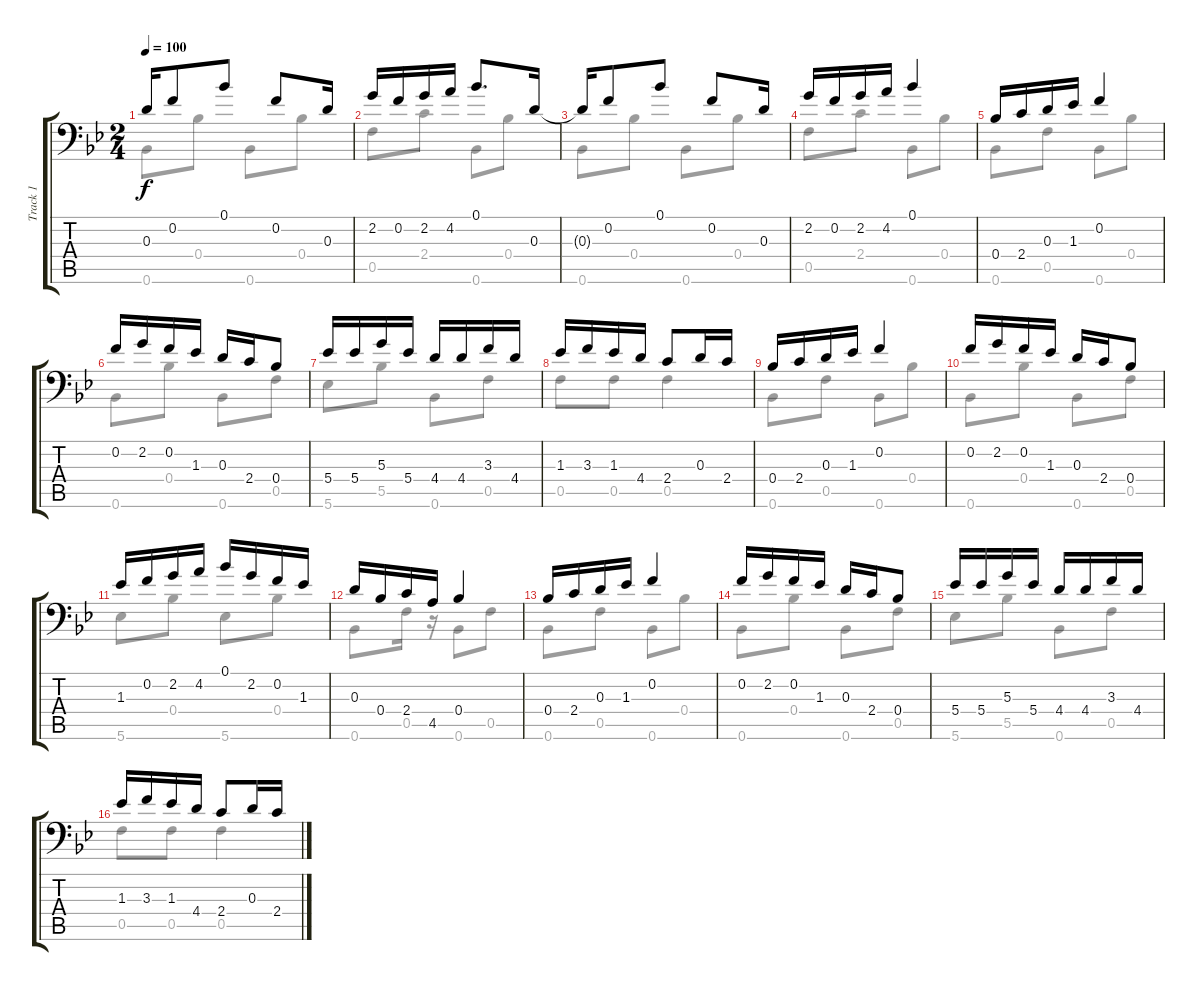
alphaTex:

\track ("Track 1" "Track 1") {instrument acousticguitarsteel}
\staff {score tabs}
\tuning (Bb3 F3 D3 Bb2 F2 Bb1) {hide}
\voice
\ts (2 4)
\tempo 100
\clef f4
\ks bb
0.3{t}.16{dy f} 0.2.8 0.1.8 0.2.8 0.3.16 |
2.2.16 0.2.16 2.2.16 4.2.16 0.1.8{d} 0.3.16 |
0.3{t}.16 0.2.8 0.1.8 0.2.8 0.3.16 |
2.2.16 0.2.16 2.2.16 4.2.16 0.1.4 |
0.4.16 2.4.16 0.3.16 1.3.16 0.2.4 |
0.2.16 2.2.16 0.2.16 1.3.16 0.3.16 2.4.16 0.4.8 |
5.4.16 5.4.16 5.3.16 5.4.16 4.4.16 4.4.16 3.3.16 4.4.16 |
1.3.16 3.3.16 1.3.16 4.4.16 2.4.8 0.3.16 2.4.16 |
0.4.16 2.4.16 0.3.16 1.3.16 0.2.4 |
0.2.16 2.2.16 0.2.16 1.3.16 0.3.16 2.4.16 0.4.8 |
1.3.16 0.2.16 2.2.16 4.2.16 0.1.16 2.2.16 0.2.16 1.3.16 |
0.3.16 0.4.16 2.4.16 4.5.16 0.4.4 |
0.4.16 2.4.16 0.3.16 1.3.16 0.2.4 |
0.2.16 2.2.16 0.2.16 1.3.16 0.3.16 2.4.16 0.4.8 |
5.4.16 5.4.16 5.3.16 5.4.16 4.4.16 4.4.16 3.3.16 4.4.16 |
1.3.16 3.3.16 1.3.16 4.4.16 2.4.8 0.3.16 2.4.16
\voice
\clef f4
\ottava regular
\simile none
\ks bb
0.6.8{dy f} 0.4.8 0.6.8 0.4.8 |
0.5.8 2.4.8 0.6.8 0.4.8 |
0.6.8 0.4.8 0.6.8 0.4.8 |
0.5.8 2.4.8 0.6.8 0.4.8 |
0.6.8 0.5.8 0.6.8 0.4.8 |
0.6.8 0.4.8 0.6.8 0.5.8 |
5.6.8 5.5.8 0.6.8 0.5.8 |
0.5.8 0.5.8 0.5.4 |
0.6.8 0.5.8 0.6.8 0.4.8 |
0.6.8 0.4.8 0.6.8 0.5.8 |
5.6.8 0.4.8 5.6.8 0.4.8 |
0.6.8 0.5.16 r.16 0.6.8 0.5.8 |
0.6.8 0.5.8 0.6.8 0.4.8 |
0.6.8 0.4.8 0.6.8 0.5.8 |
5.6.8 5.5.8 0.6.8 0.5.8 |
0.5.8 0.5.8 0.5.4
